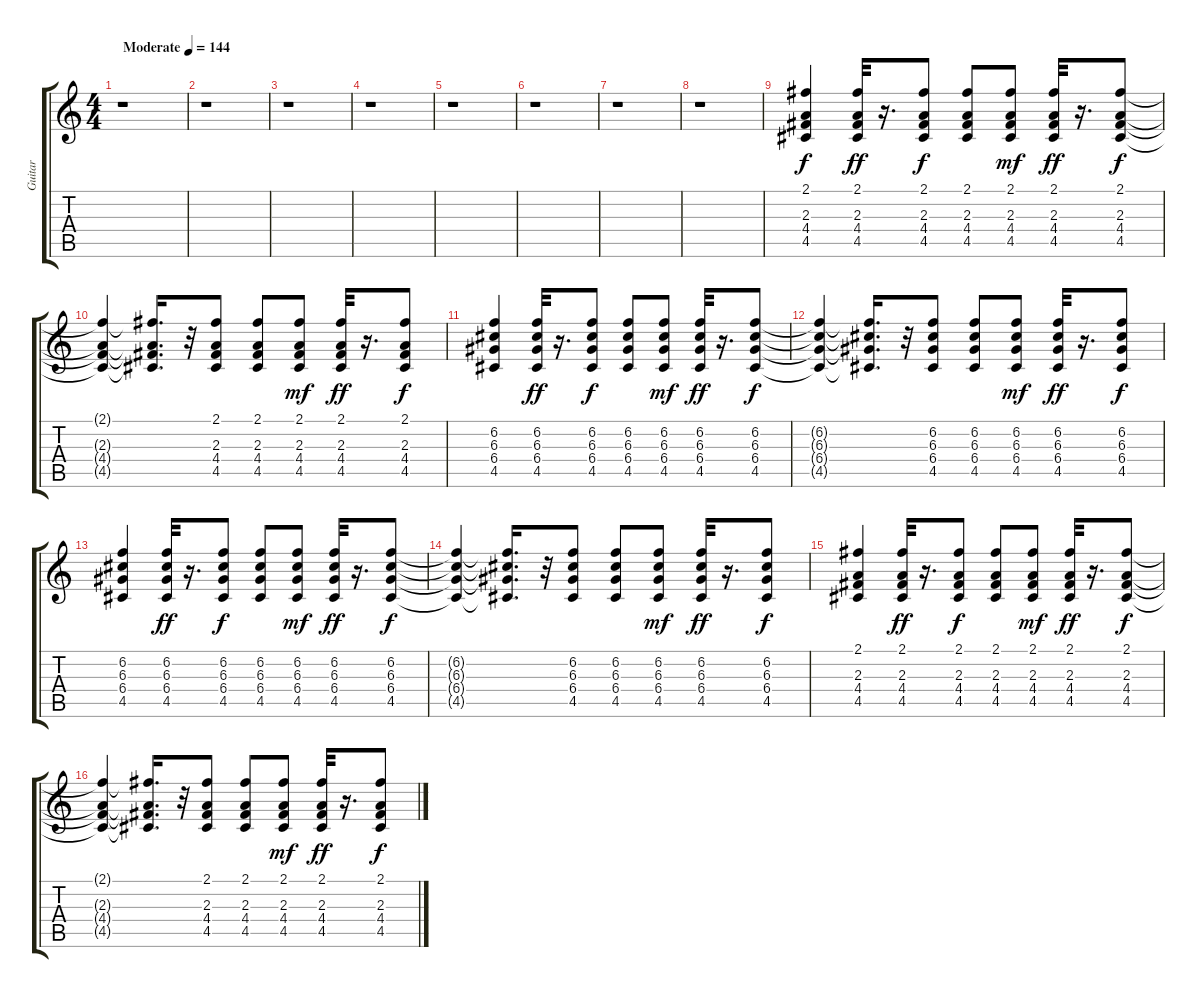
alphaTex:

\track ("Guitar" "Guitar") {instrument acousticguitarsteel}
\staff {score tabs}
\tuning (E4 B3 G3 D3 A2 E2) {hide}
\ts (4 4)
\tempo (144 "Moderate")
\clef g2
\ks c
r.1{dy f instrument acousticguitarsteel} |
r.1 |
r.1 |
r.1 |
r.1 |
r.1 |
r.1 |
r.1 |
(2.1 2.3 4.4 4.5).4 (2.1 2.3 4.4 4.5).32{dy ff} r.16{d} (2.1 2.3 4.4 4.5).8{dy f} (2.1 2.3 4.4 4.5).8 (2.1 2.3 4.4 4.5).8{dy mf} (2.1 2.3 4.4 4.5).32{dy ff} r.16{d} (2.1 2.3 4.4 4.5).8{dy f} |
(2.1{t} 2.3{t} 4.4{t} 4.5{t}).4 (2.1{t} 2.3{t} 4.4{t} 4.5{t}).16{d} r.32 (2.1 2.3 4.4 4.5).8 (2.1 2.3 4.4 4.5).8 (2.1 2.3 4.4 4.5).8{dy mf} (2.1 2.3 4.4 4.5).32{dy ff} r.16{d} (2.1 2.3 4.4 4.5).8{dy f} |
(6.2 6.3 6.4 4.5).4 (6.2 6.3 6.4 4.5).32{dy ff} r.16{d} (6.2 6.3 6.4 4.5).8{dy f} (6.2 6.3 6.4 4.5).8 (6.2 6.3 6.4 4.5).8{dy mf} (6.2 6.3 6.4 4.5).32{dy ff} r.16{d} (6.2 6.3 6.4 4.5).8{dy f} |
(6.2{t} 6.3{t} 6.4{t} 4.5{t}).4 (6.2{t} 6.3{t} 6.4{t} 4.5{t}).16{d} r.32 (6.2 6.3 6.4 4.5).8 (6.2 6.3 6.4 4.5).8 (6.2 6.3 6.4 4.5).8{dy mf} (6.2 6.3 6.4 4.5).32{dy ff} r.16{d} (6.2 6.3 6.4 4.5).8{dy f} |
(6.2 6.3 6.4 4.5).4 (6.2 6.3 6.4 4.5).32{dy ff} r.16{d} (6.2 6.3 6.4 4.5).8{dy f} (6.2 6.3 6.4 4.5).8 (6.2 6.3 6.4 4.5).8{dy mf} (6.2 6.3 6.4 4.5).32{dy ff} r.16{d} (6.2 6.3 6.4 4.5).8{dy f} |
(6.2{t} 6.3{t} 6.4{t} 4.5{t}).4 (6.2{t} 6.3{t} 6.4{t} 4.5{t}).16{d} r.32 (6.2 6.3 6.4 4.5).8 (6.2 6.3 6.4 4.5).8 (6.2 6.3 6.4 4.5).8{dy mf} (6.2 6.3 6.4 4.5).32{dy ff} r.16{d} (6.2 6.3 6.4 4.5).8{dy f} |
(2.1 2.3 4.4 4.5).4 (2.1 2.3 4.4 4.5).32{dy ff} r.16{d} (2.1 2.3 4.4 4.5).8{dy f} (2.1 2.3 4.4 4.5).8 (2.1 2.3 4.4 4.5).8{dy mf} (2.1 2.3 4.4 4.5).32{dy ff} r.16{d} (2.1 2.3 4.4 4.5).8{dy f} |
(2.1{t} 2.3{t} 4.4{t} 4.5{t}).4 (2.1{t} 2.3{t} 4.4{t} 4.5{t}).16{d} r.32 (2.1 2.3 4.4 4.5).8 (2.1 2.3 4.4 4.5).8 (2.1 2.3 4.4 4.5).8{dy mf} (2.1 2.3 4.4 4.5).32{dy ff} r.16{d} (2.1 2.3 4.4 4.5).8{dy f}
